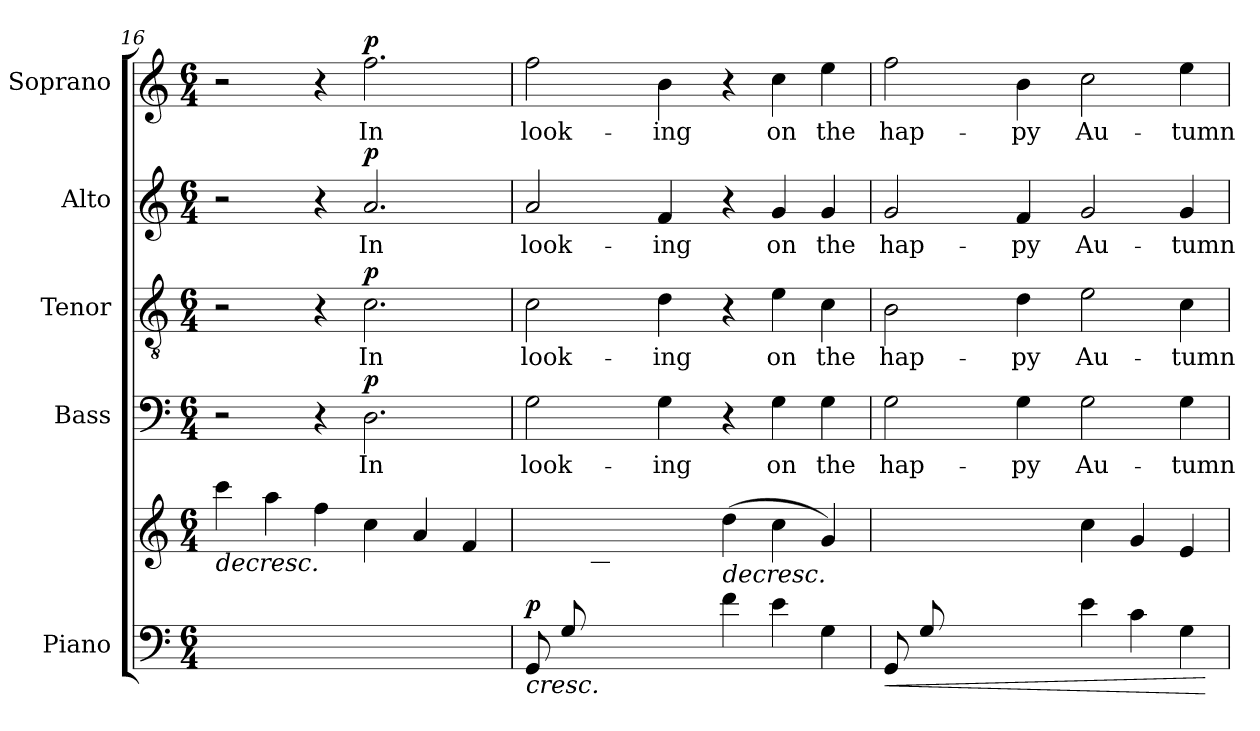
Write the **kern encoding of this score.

**kern	**kern	**dynam	**kern	**text	**dynam	**kern	**text	**dynam	**kern	**text	**dynam	**kern	**text	**dynam
*part5	*part5	*part5	*part4	*part4	*part4	*part3	*part3	*part3	*part2	*part2	*part2	*part1	*part1	*part1
*staff6	*staff5	*staff5/6	*staff4	*staff4	*staff4	*staff3	*staff3	*staff3	*staff2	*staff2	*staff2	*staff1	*staff1	*staff1
*I"Piano	*	*	*I"Bass	*	*	*I"Tenor	*	*	*I"Alto	*	*	*I"Soprano	*	*
*I'Pno	*	*	*	*	*	*	*	*	*	*	*	*	*	*
*clefF4	*clefG2	*	*clefF4	*	*	*clefGv2	*	*	*clefG2	*	*	*clefG2	*	*
*k[]	*k[]	*	*k[]	*	*	*k[]	*	*	*k[]	*	*	*k[]	*	*
*M6/4	*M6/4	*	*M6/4	*	*	*M6/4	*	*	*M6/4	*	*	*M6/4	*	*
=16	=16	=16	=16	=16	=16	=16	=16	=16	=16	=16	=16	=16	=16	=16
!	!	!LO:HP:b	!	!	!	!	!	!	!	!	!	!	!	!
1.ryy	4ccc\	>	2r	.	.	2r	.	.	2r	.	.	2r	.	.
.	4aa\	.	.	.	.	.	.	.	.	.	.	.	.	.
.	4ff\	.	4r	.	.	4r	.	.	4r	.	.	4r	.	.
!	!	!	!	!LO:LY:b	!LO:DY:a	!	!LO:LY:b	!LO:DY:a	!	!LO:LY:b	!LO:DY:a	!	!LO:LY:b	!LO:DY:a
.	4cc\	.	2.D\	In	p	2.c\	In	p	2.a/	In	p	2.ff\	In	p
.	4a/	.	.	.	.	.	.	.	.	.	.	.	.	.
.	4f/	.	.	.	.	.	.	.	.	.	.	.	.	.
=17	=17	=17	=17	=17	=17	=17	=17	=17	=17	=17	=17	=17	=17	=17
!	!	!LO:HP:b=2	!	!LO:LY:b	!	!	!LO:LY:b	!	!	!LO:LY:b	!	!	!LO:LY:b	!
*^	*	*	*	*	*	*	*	*	*	*	*	*	*	*
!	!	!	!LO:DY:n=1:b	!	!	!	!	!	!	!	!	!	!	!	!
(>8GG/L	2.ryy	4ryy	< p	2G\	look-	.	2c\	look-	.	2a/	look-	.	2ff\	look-	.
8G/	.	.	.	.	.	.	.	.	.	.	.	.	.	.	.
1ryy	.	8c\	.	.	.	.	.	.	.	.	.	.	.	.	.
.	.	8a\	.	.	.	.	.	.	.	.	.	.	.	.	.
!	!	!	!	!	!LO:LY:b	!	!	!LO:LY:b	!	!	!LO:LY:b	!	!	!LO:LY:b	!
.	.	8b\	.	4G\	-ing	.	4d\	-ing	.	4f/	-ing	.	4b\	-ing	.
.	.	8f\J)	.	.	.	.	.	.	.	.	.	.	.	.	.
!	!	!	!LO:HP:n=1:b	!	!	!	!	!	!	!	!	!	!	!	!
.	4f\	(>4dd\	] >	4r	.	.	4r	.	.	4r	.	.	4r	.	.
!	!	!	!	!	!LO:LY:b	!	!	!LO:LY:b	!	!	!LO:LY:b	!	!	!LO:LY:b	!
.	4e\	4cc\	.	4G\	on	.	4e\	on	.	4g/	on	.	4cc\	on	.
!	!	!	!	!	!LO:LY:b	!	!	!LO:LY:b	!	!	!LO:LY:b	!	!	!LO:LY:b	!
4ryy	4G\	4g/)	.	4G\	the	.	4c\	the	.	4g/	the	.	4ee\	the	.
*v	*v	*	*	*	*	*	*	*	*	*	*	*	*	*	*
.	.	[	.	.	.	.	.	.	.	.	.	.	.	.
=18	=18	=18	=18	=18	=18	=18	=18	=18	=18	=18	=18	=18	=18	=18
!	!	!LO:HP:b=2	!	!LO:LY:b	!	!	!LO:LY:b	!	!	!LO:LY:b	!	!	!LO:LY:b	!
*^	*	*	*	*	*	*	*	*	*	*	*	*	*	*
(>8GG/L	2.ryy	4ryy	<	2G\	hap-	.	2B\	hap-	.	2g/	hap-	.	2ff\	hap-	.
8G/	.	.	.	.	.	.	.	.	.	.	.	.	.	.	.
1ryy	.	8d\	.	.	.	.	.	.	.	.	.	.	.	.	.
.	.	8f\	.	.	.	.	.	.	.	.	.	.	.	.	.
!	!	!	!	!	!LO:LY:b	!	!	!LO:LY:b	!	!	!LO:LY:b	!	!	!LO:LY:b	!
.	.	8b\	.	4G\	-py	.	4d\	-py	.	4f/	-py	.	4b\	-py	.
.	.	8f\J	.	.	.	.	.	.	.	.	.	.	.	.	.
!	!	!	!	!	!LO:LY:b	!	!	!LO:LY:b	!	!	!LO:LY:b	!	!	!LO:LY:b	!
.	4e\	4cc\	]	2G\	Au-	.	2e\	Au-	.	2g/	Au-	.	2cc\	Au-	.
.	4c\	4g/	.	.	.	.	.	.	.	.	.	.	.	.	.
!	!	!	!	!	!LO:LY:b	!	!	!LO:LY:b	!	!	!LO:LY:b	!	!	!LO:LY:b	!
4ryy	4G\	4e/)	.	4G\	-tumn	.	4c\	-tumn	.	4g/	-tumn	.	4ee\	-tumn	.
*v	*v	*	*	*	*	*	*	*	*	*	*	*	*	*	*
.	.	[	.	.	.	.	.	.	.	.	.	.	.	.
=	=	=	=	=	=	=	=	=	=	=	=	=	=	=
*-	*-	*-	*-	*-	*-	*-	*-	*-	*-	*-	*-	*-	*-	*-
